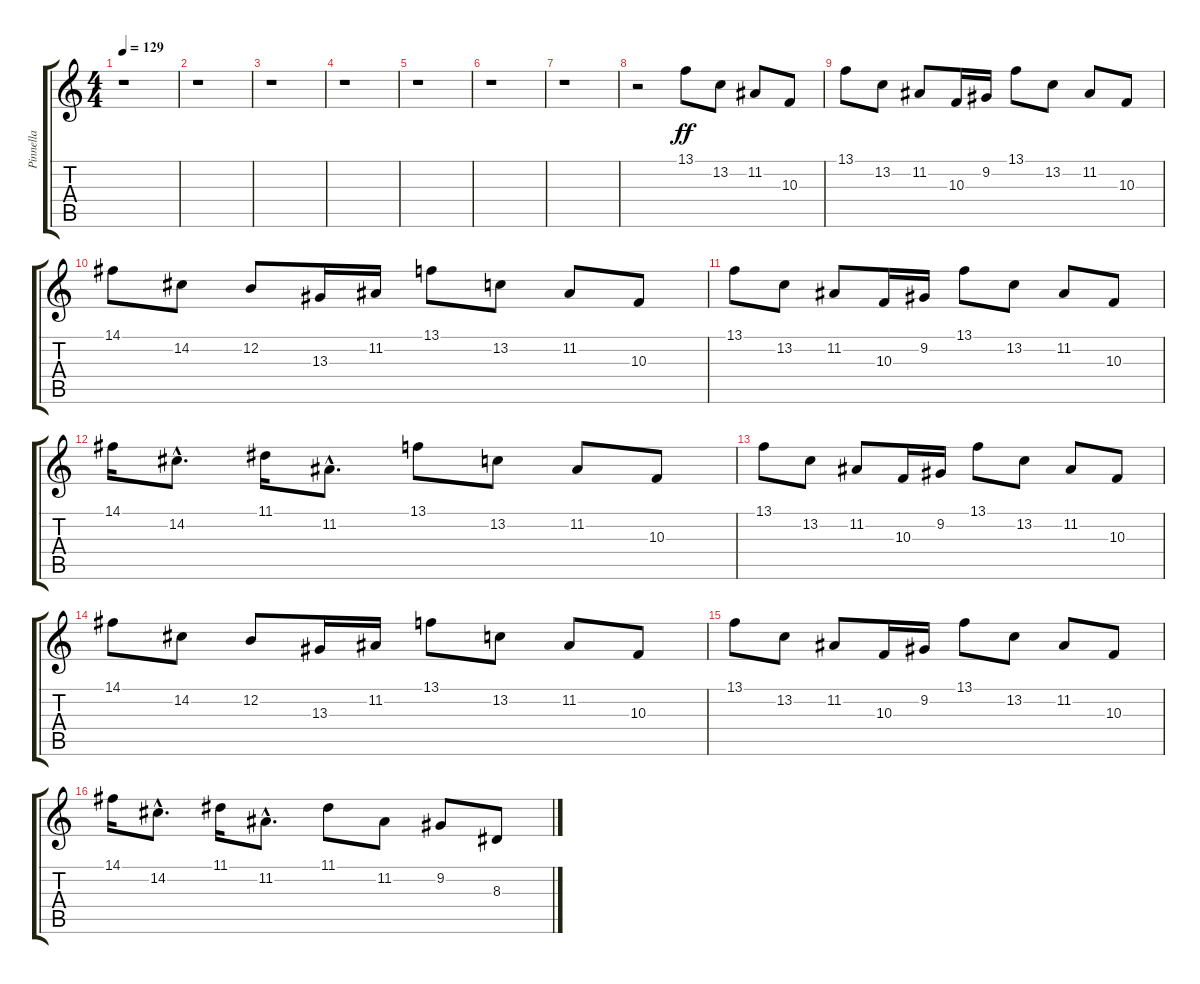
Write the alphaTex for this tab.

\track ("Pinnella" "Pinnella") {instrument pad4choir}
\staff {score tabs}
\tuning (E4 B3 G3 D3 A2 D2) {hide}
\ts (4 4)
\tempo 129
\clef g2
\ks c
r.1{dy ff} |
r.1 |
r.1 |
r.1 |
r.1 |
r.1 |
r.1 |
r.2 13.1.8 13.2.8 11.2.8 10.3.8 |
13.1.8 13.2.8 11.2.8 10.3.16 9.2.16 13.1.8 13.2.8 11.2.8 10.3.8 |
14.1.8 14.2.8 12.2.8 13.3.16 11.2.16 13.1.8 13.2.8 11.2.8 10.3.8 |
13.1.8 13.2.8 11.2.8 10.3.16 9.2.16 13.1.8 13.2.8 11.2.8 10.3.8 |
14.1.16 14.2{hac}.8{d} 11.1.16 11.2{hac}.8{d} 13.1.8 13.2.8 11.2.8 10.3.8 |
13.1.8 13.2.8 11.2.8 10.3.16 9.2.16 13.1.8 13.2.8 11.2.8 10.3.8 |
14.1.8 14.2.8 12.2.8 13.3.16 11.2.16 13.1.8 13.2.8 11.2.8 10.3.8 |
13.1.8 13.2.8 11.2.8 10.3.16 9.2.16 13.1.8 13.2.8 11.2.8 10.3.8 |
14.1.16 14.2{hac}.8{d} 11.1.16 11.2{hac}.8{d} 11.1.8 11.2.8 9.2.8 8.3.8
